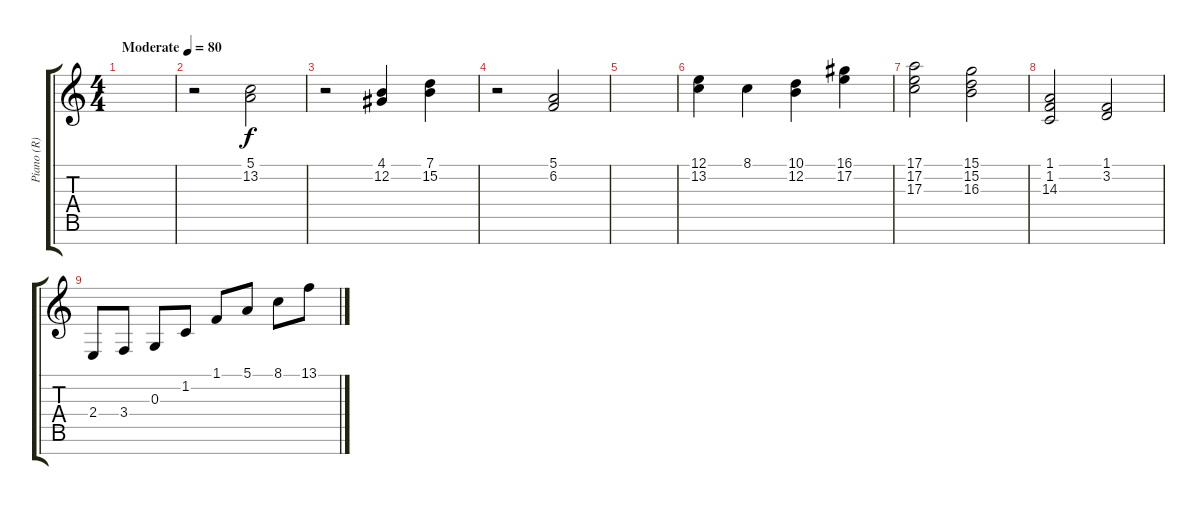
\track ("Piano (R)" "Piano (R)") {instrument acousticgrandpiano}
\staff {score tabs}
\tuning (E4 B3 G3 D3 A2 E2 B1) {hide}
\ts (4 4)
\tempo (80 "Moderate")
\clef g2
\ks c
|
r.2 (5.1 13.2).2 |
r.2 (4.1 12.2).4 (7.1 15.2).4 |
r.2 (5.1 6.2).2 |
|
(12.1 13.2).4 8.1.4 (10.1 12.2).4 (16.1 17.2).4 |
(17.1 17.2 17.3).2 (15.1 15.2 16.3).2 |
(1.1 1.2 14.3).2 (1.1 3.2).2 |
2.4.8 3.4.8 0.3.8 1.2.8 1.1.8 5.1.8 8.1.8 13.1.8
